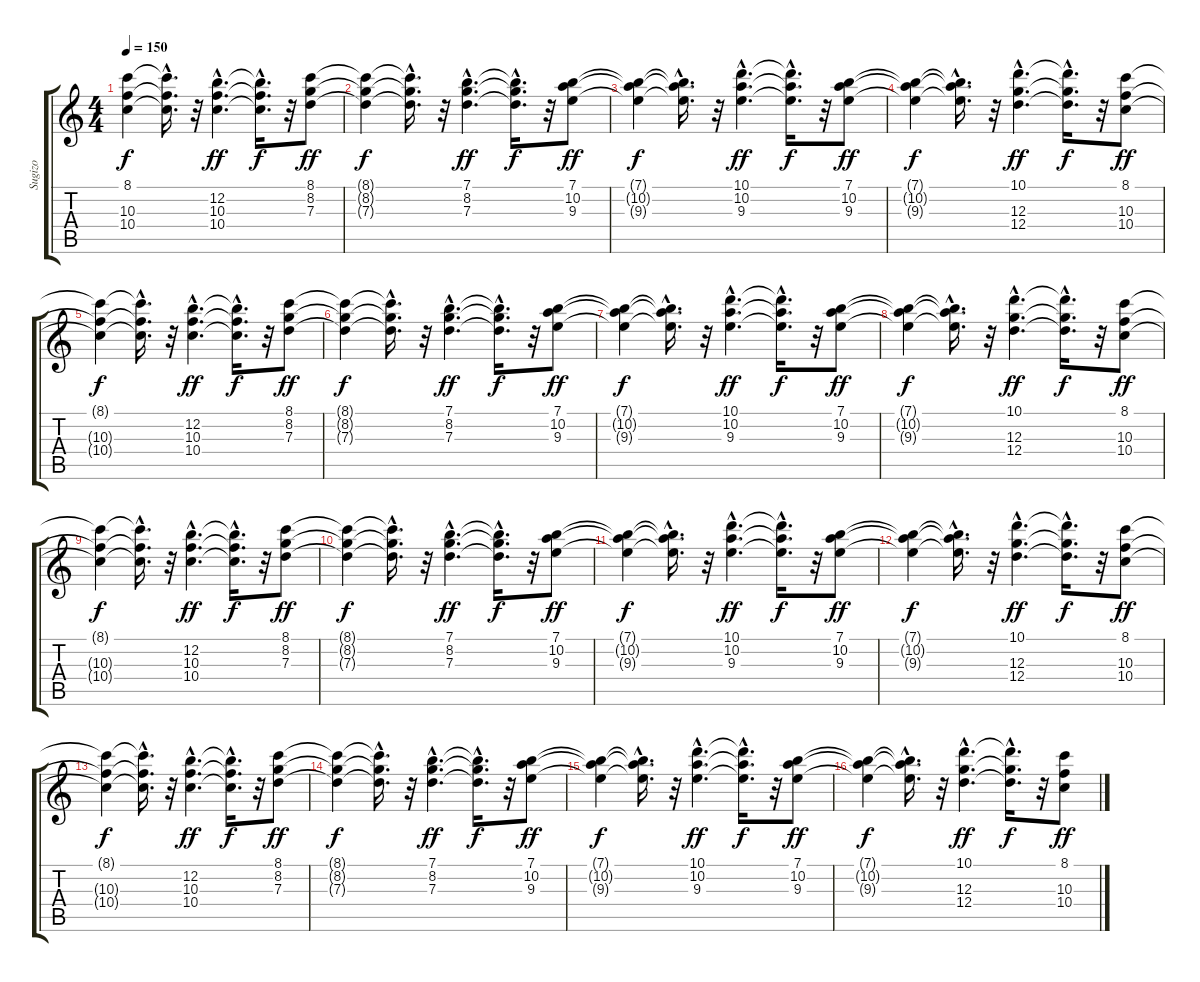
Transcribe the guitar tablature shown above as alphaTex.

\track ("Sugizo" "Sugizo") {instrument overdrivenguitar}
\staff {score tabs}
\tuning (E4 B3 G3 D3 A2 E2) {hide}
\ts (4 4)
\tempo 150
\clef g2
\ks c
(8.1{t} 10.3{t} 10.4{t}).4{dy f} (8.1{hac t} 10.3{hac t} 10.4{hac t}).16{d} r.32 (12.2{hac} 10.3{hac} 10.4{hac}).4{d dy ff} (12.2{hac t} 10.3{hac t} 10.4{hac t}).16{d dy f} r.32 (8.1 8.2 7.3).8{dy ff} |
(8.1{t} 8.2{t} 7.3{t}).4{dy f} (8.1{hac t} 8.2{hac t} 7.3{hac t}).16{d} r.32 (7.1{hac} 8.2{hac} 7.3{hac}).4{d dy ff} (7.1{hac t} 8.2{hac t} 7.3{hac t}).16{d dy f} r.32 (7.1 10.2 9.3).8{dy ff} |
(7.1{t} 10.2{t} 9.3{t}).4{dy f} (7.1{hac t} 10.2{hac t} 9.3{hac t}).16{d} r.32 (10.1{hac} 10.2{hac} 9.3{hac}).4{d dy ff} (10.1{hac t} 10.2{hac t} 9.3{hac t}).16{d dy f} r.32 (7.1 10.2 9.3).8{dy ff} |
(7.1{t} 10.2{t} 9.3{t}).4{dy f} (7.1{hac t} 10.2{hac t} 9.3{hac t}).16{d} r.32 (10.1{hac} 12.3{hac} 12.4{hac}).4{d dy ff} (10.1{hac t} 12.3{hac t} 12.4{hac t}).16{d dy f} r.32 (8.1 10.3 10.4).8{dy ff} |
(8.1{t} 10.3{t} 10.4{t}).4{dy f} (8.1{hac t} 10.3{hac t} 10.4{hac t}).16{d} r.32 (12.2{hac} 10.3{hac} 10.4{hac}).4{d dy ff} (12.2{hac t} 10.3{hac t} 10.4{hac t}).16{d dy f} r.32 (8.1 8.2 7.3).8{dy ff} |
(8.1{t} 8.2{t} 7.3{t}).4{dy f} (8.1{hac t} 8.2{hac t} 7.3{hac t}).16{d} r.32 (7.1{hac} 8.2{hac} 7.3{hac}).4{d dy ff} (7.1{hac t} 8.2{hac t} 7.3{hac t}).16{d dy f} r.32 (7.1 10.2 9.3).8{dy ff} |
(7.1{t} 10.2{t} 9.3{t}).4{dy f} (7.1{hac t} 10.2{hac t} 9.3{hac t}).16{d} r.32 (10.1{hac} 10.2{hac} 9.3{hac}).4{d dy ff} (10.1{hac t} 10.2{hac t} 9.3{hac t}).16{d dy f} r.32 (7.1 10.2 9.3).8{dy ff} |
(7.1{t} 10.2{t} 9.3{t}).4{dy f} (7.1{hac t} 10.2{hac t} 9.3{hac t}).16{d} r.32 (10.1{hac} 12.3{hac} 12.4{hac}).4{d dy ff} (10.1{hac t} 12.3{hac t} 12.4{hac t}).16{d dy f} r.32 (8.1 10.3 10.4).8{dy ff} |
(8.1{t} 10.3{t} 10.4{t}).4{dy f} (8.1{hac t} 10.3{hac t} 10.4{hac t}).16{d} r.32 (12.2{hac} 10.3{hac} 10.4{hac}).4{d dy ff} (12.2{hac t} 10.3{hac t} 10.4{hac t}).16{d dy f} r.32 (8.1 8.2 7.3).8{dy ff} |
(8.1{t} 8.2{t} 7.3{t}).4{dy f} (8.1{hac t} 8.2{hac t} 7.3{hac t}).16{d} r.32 (7.1{hac} 8.2{hac} 7.3{hac}).4{d dy ff} (7.1{hac t} 8.2{hac t} 7.3{hac t}).16{d dy f} r.32 (7.1 10.2 9.3).8{dy ff} |
(7.1{t} 10.2{t} 9.3{t}).4{dy f} (7.1{hac t} 10.2{hac t} 9.3{hac t}).16{d} r.32 (10.1{hac} 10.2{hac} 9.3{hac}).4{d dy ff} (10.1{hac t} 10.2{hac t} 9.3{hac t}).16{d dy f} r.32 (7.1 10.2 9.3).8{dy ff} |
(7.1{t} 10.2{t} 9.3{t}).4{dy f} (7.1{hac t} 10.2{hac t} 9.3{hac t}).16{d} r.32 (10.1{hac} 12.3{hac} 12.4{hac}).4{d dy ff} (10.1{hac t} 12.3{hac t} 12.4{hac t}).16{d dy f} r.32 (8.1 10.3 10.4).8{dy ff} |
(8.1{t} 10.3{t} 10.4{t}).4{dy f} (8.1{hac t} 10.3{hac t} 10.4{hac t}).16{d} r.32 (12.2{hac} 10.3{hac} 10.4{hac}).4{d dy ff} (12.2{hac t} 10.3{hac t} 10.4{hac t}).16{d dy f} r.32 (8.1 8.2 7.3).8{dy ff} |
(8.1{t} 8.2{t} 7.3{t}).4{dy f} (8.1{hac t} 8.2{hac t} 7.3{hac t}).16{d} r.32 (7.1{hac} 8.2{hac} 7.3{hac}).4{d dy ff} (7.1{hac t} 8.2{hac t} 7.3{hac t}).16{d dy f} r.32 (7.1 10.2 9.3).8{dy ff} |
(7.1{t} 10.2{t} 9.3{t}).4{dy f} (7.1{hac t} 10.2{hac t} 9.3{hac t}).16{d} r.32 (10.1{hac} 10.2{hac} 9.3{hac}).4{d dy ff} (10.1{hac t} 10.2{hac t} 9.3{hac t}).16{d dy f} r.32 (7.1 10.2 9.3).8{dy ff} |
(7.1{t} 10.2{t} 9.3{t}).4{dy f} (7.1{hac t} 10.2{hac t} 9.3{hac t}).16{d} r.32 (10.1{hac} 12.3{hac} 12.4{hac}).4{d dy ff} (10.1{hac t} 12.3{hac t} 12.4{hac t}).16{d dy f} r.32 (8.1 10.3 10.4).8{dy ff}
